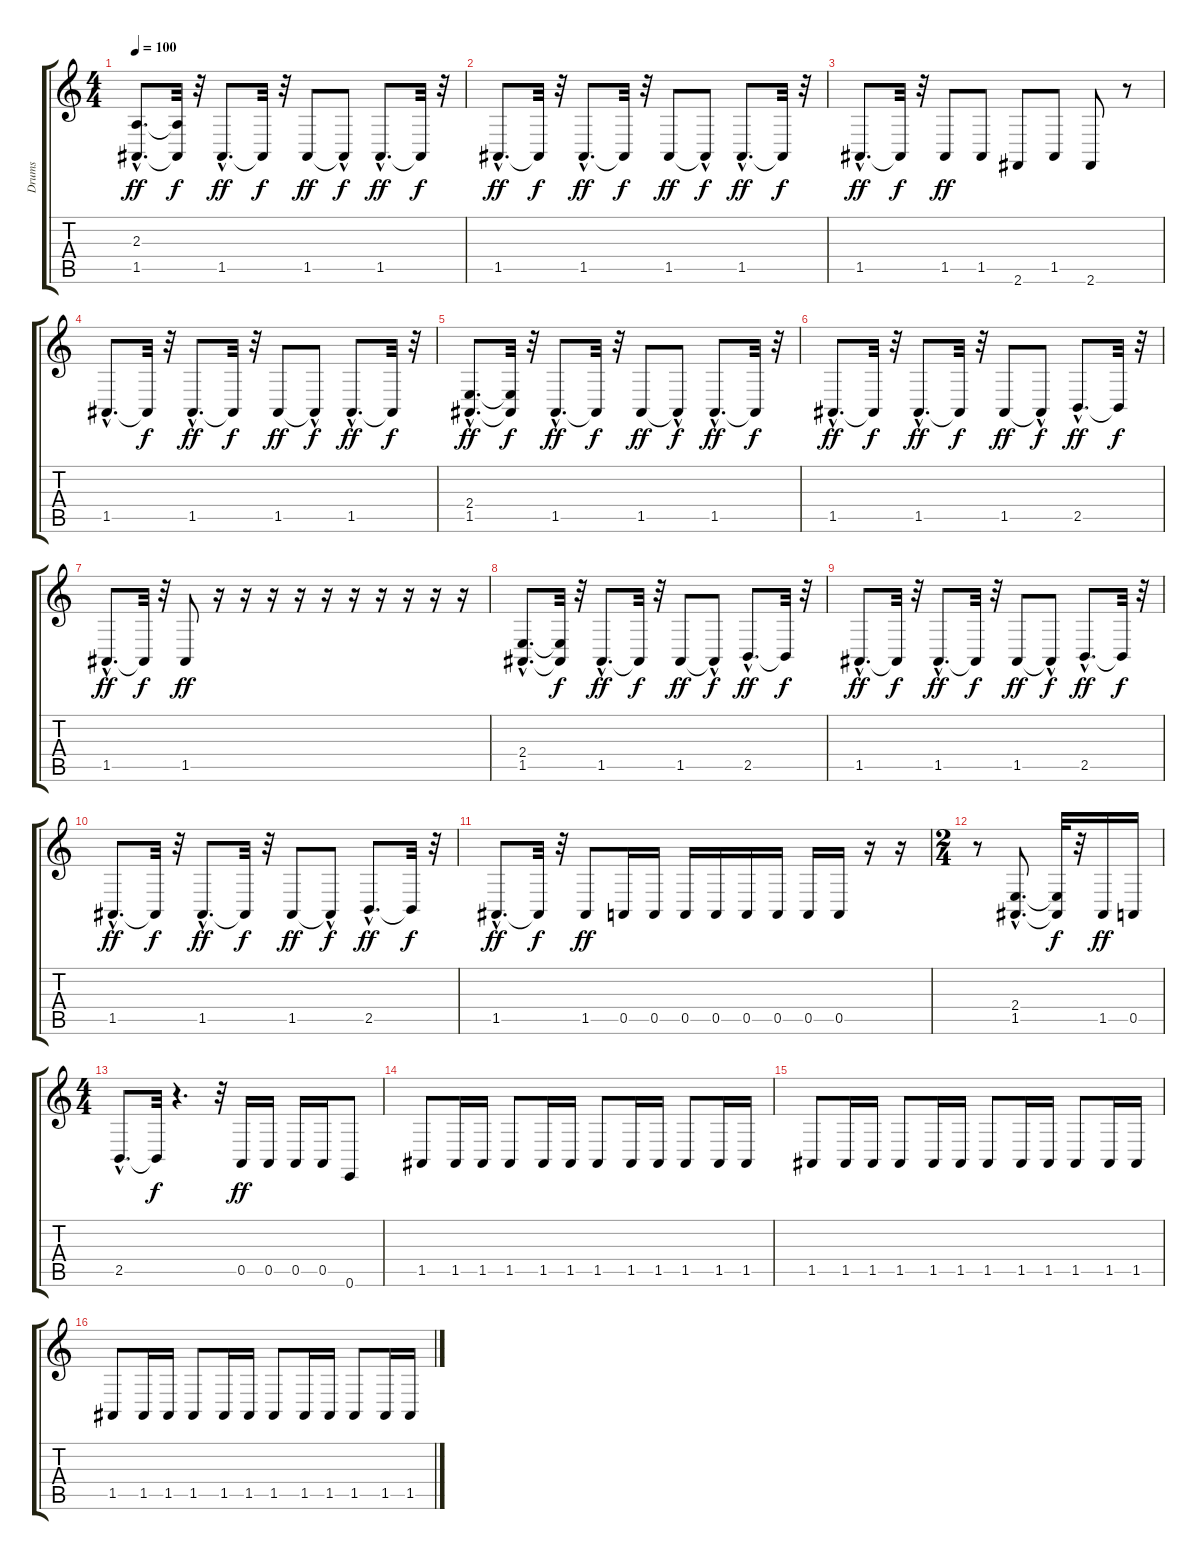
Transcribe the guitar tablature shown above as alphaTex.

\track ("Drums" "Drums") {instrument acousticgrandpiano}
\staff {score tabs}
\tuning (E4 B3 G3 D3 A2 E2) {hide}
\ts (4 4)
\tempo 100
\clef g2
\ks c
(2.3{hac} 1.5{hac}).8{d dy ff} (2.3{t} 1.5{t}).32{dy f} r.32 1.5{hac}.8{d dy ff} 1.5{t}.32{dy f} r.32 1.5.8{dy ff} 1.5{hac t}.8{dy f} 1.5{hac}.8{d dy ff} 1.5{t}.32{dy f} r.32 |
1.5{hac}.8{d dy ff} 1.5{t}.32{dy f} r.32 1.5{hac}.8{d dy ff} 1.5{t}.32{dy f} r.32 1.5.8{dy ff} 1.5{hac t}.8{dy f} 1.5{hac}.8{d dy ff} 1.5{t}.32{dy f} r.32 |
1.5{hac}.8{d dy ff} 1.5{t}.32{dy f} r.32 1.5.8{dy ff} 1.5.8 2.6.8 1.5.8 2.6.8 r.8 |
1.5{hac}.8{d} 1.5{t}.32{dy f} r.32 1.5{hac}.8{d dy ff} 1.5{t}.32{dy f} r.32 1.5.8{dy ff} 1.5{hac t}.8{dy f} 1.5{hac}.8{d dy ff} 1.5{t}.32{dy f} r.32 |
(2.4{hac} 1.5{hac}).8{d dy ff} (2.4{t} 1.5{t}).32{dy f} r.32 1.5{hac}.8{d dy ff} 1.5{t}.32{dy f} r.32 1.5.8{dy ff} 1.5{hac t}.8{dy f} 1.5{hac}.8{d dy ff} 1.5{t}.32{dy f} r.32 |
1.5{hac}.8{d dy ff} 1.5{t}.32{dy f} r.32 1.5{hac}.8{d dy ff} 1.5{t}.32{dy f} r.32 1.5.8{dy ff} 1.5{hac t}.8{dy f} 2.5{hac}.8{d dy ff} 2.5{t}.32{dy f} r.32 |
1.5{hac}.8{d dy ff} 1.5{t}.32{dy f} r.32 1.5.8{dy ff} r.16 r.16 r.16 r.16 r.16 r.16 r.16 r.16 r.16 r.16 |
(2.4{hac} 1.5{hac}).8{d} (2.4{t} 1.5{t}).32{dy f} r.32 1.5{hac}.8{d dy ff} 1.5{t}.32{dy f} r.32 1.5.8{dy ff} 1.5{hac t}.8{dy f} 2.5{hac}.8{d dy ff} 2.5{t}.32{dy f} r.32 |
1.5{hac}.8{d dy ff} 1.5{t}.32{dy f} r.32 1.5{hac}.8{d dy ff} 1.5{t}.32{dy f} r.32 1.5.8{dy ff} 1.5{hac t}.8{dy f} 2.5{hac}.8{d dy ff} 2.5{t}.32{dy f} r.32 |
1.5{hac}.8{d dy ff} 1.5{t}.32{dy f} r.32 1.5{hac}.8{d dy ff} 1.5{t}.32{dy f} r.32 1.5.8{dy ff} 1.5{hac t}.8{dy f} 2.5{hac}.8{d dy ff} 2.5{t}.32{dy f} r.32 |
1.5{hac}.8{d dy ff} 1.5{t}.32{dy f} r.32 1.5.8{dy ff} 0.5.16 0.5.16 0.5.16 0.5.16 0.5.16 0.5.16 0.5.16 0.5.16 r.16 r.16 |
\ts (2 4)
r.8 (2.4{hac} 1.5{hac}).8{d} (2.4{t} 1.5{t}).32{dy f} r.32 1.5.16{dy ff} 0.5.16 |
\ts (4 4)
2.5{hac}.8{d} 2.5{t}.32{dy f} r.4{d} r.32 0.5.16{dy ff} 0.5.16 0.5.16 0.5.16 0.6.8 |
1.5.8 1.5.16 1.5.16 1.5.8 1.5.16 1.5.16 1.5.8 1.5.16 1.5.16 1.5.8 1.5.16 1.5.16 |
1.5.8 1.5.16 1.5.16 1.5.8 1.5.16 1.5.16 1.5.8 1.5.16 1.5.16 1.5.8 1.5.16 1.5.16 |
1.5.8 1.5.16 1.5.16 1.5.8 1.5.16 1.5.16 1.5.8 1.5.16 1.5.16 1.5.8 1.5.16 1.5.16
